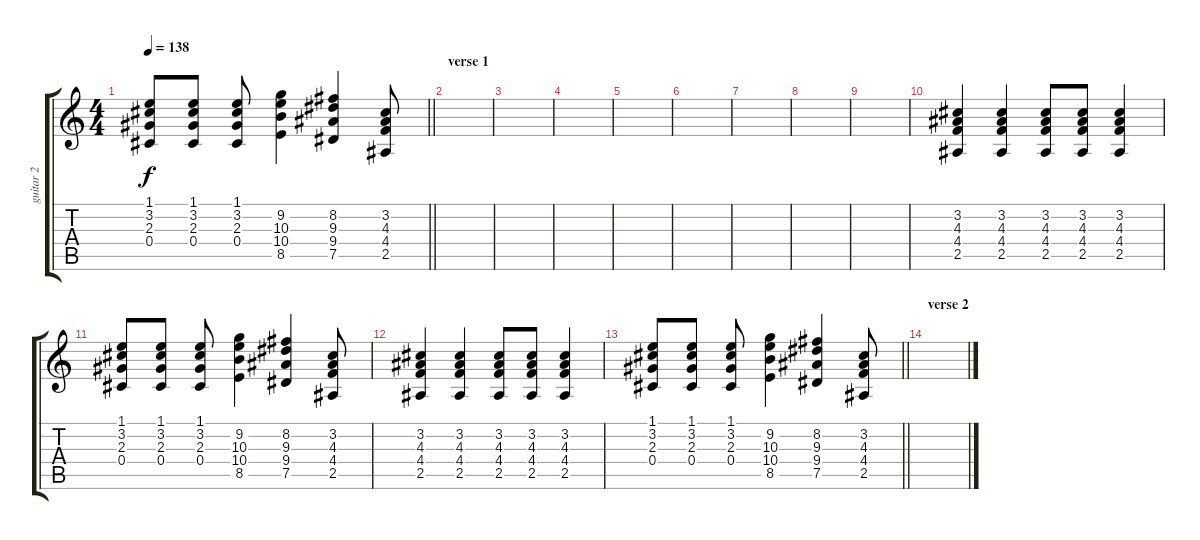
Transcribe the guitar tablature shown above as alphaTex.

\track ("guitar 2" "guitar 2") {instrument overdrivenguitar}
\staff {score tabs}
\tuning (Eb4 Bb3 Gb3 Db3 Ab2 Eb2) {hide}
\ts (4 4)
\tempo 138
\clef g2
\barLineRight lightlight
\ks c
(1.1 3.2 2.3 0.4).8{dy f} (1.1 3.2 2.3 0.4).8 (1.1 3.2 2.3 0.4).8 (9.2 10.3 10.4 8.5).4 (8.2 9.3 9.4 7.5).4 (3.2 4.3 4.4 2.5).8 |
\section ("" "verse 1")
|
|
|
|
|
|
|
|
(3.2 4.3 4.4 2.5).4 (3.2 4.3 4.4 2.5).4 (3.2 4.3 4.4 2.5).8 (3.2 4.3 4.4 2.5).8 (3.2 4.3 4.4 2.5).4 |
(1.1 3.2 2.3 0.4).8 (1.1 3.2 2.3 0.4).8 (1.1 3.2 2.3 0.4).8 (9.2 10.3 10.4 8.5).4 (8.2 9.3 9.4 7.5).4 (3.2 4.3 4.4 2.5).8 |
(3.2 4.3 4.4 2.5).4 (3.2 4.3 4.4 2.5).4 (3.2 4.3 4.4 2.5).8 (3.2 4.3 4.4 2.5).8 (3.2 4.3 4.4 2.5).4 |
\barLineRight lightlight
(1.1 3.2 2.3 0.4).8 (1.1 3.2 2.3 0.4).8 (1.1 3.2 2.3 0.4).8 (9.2 10.3 10.4 8.5).4 (8.2 9.3 9.4 7.5).4 (3.2 4.3 4.4 2.5).8 |
\section ("" "verse 2")
